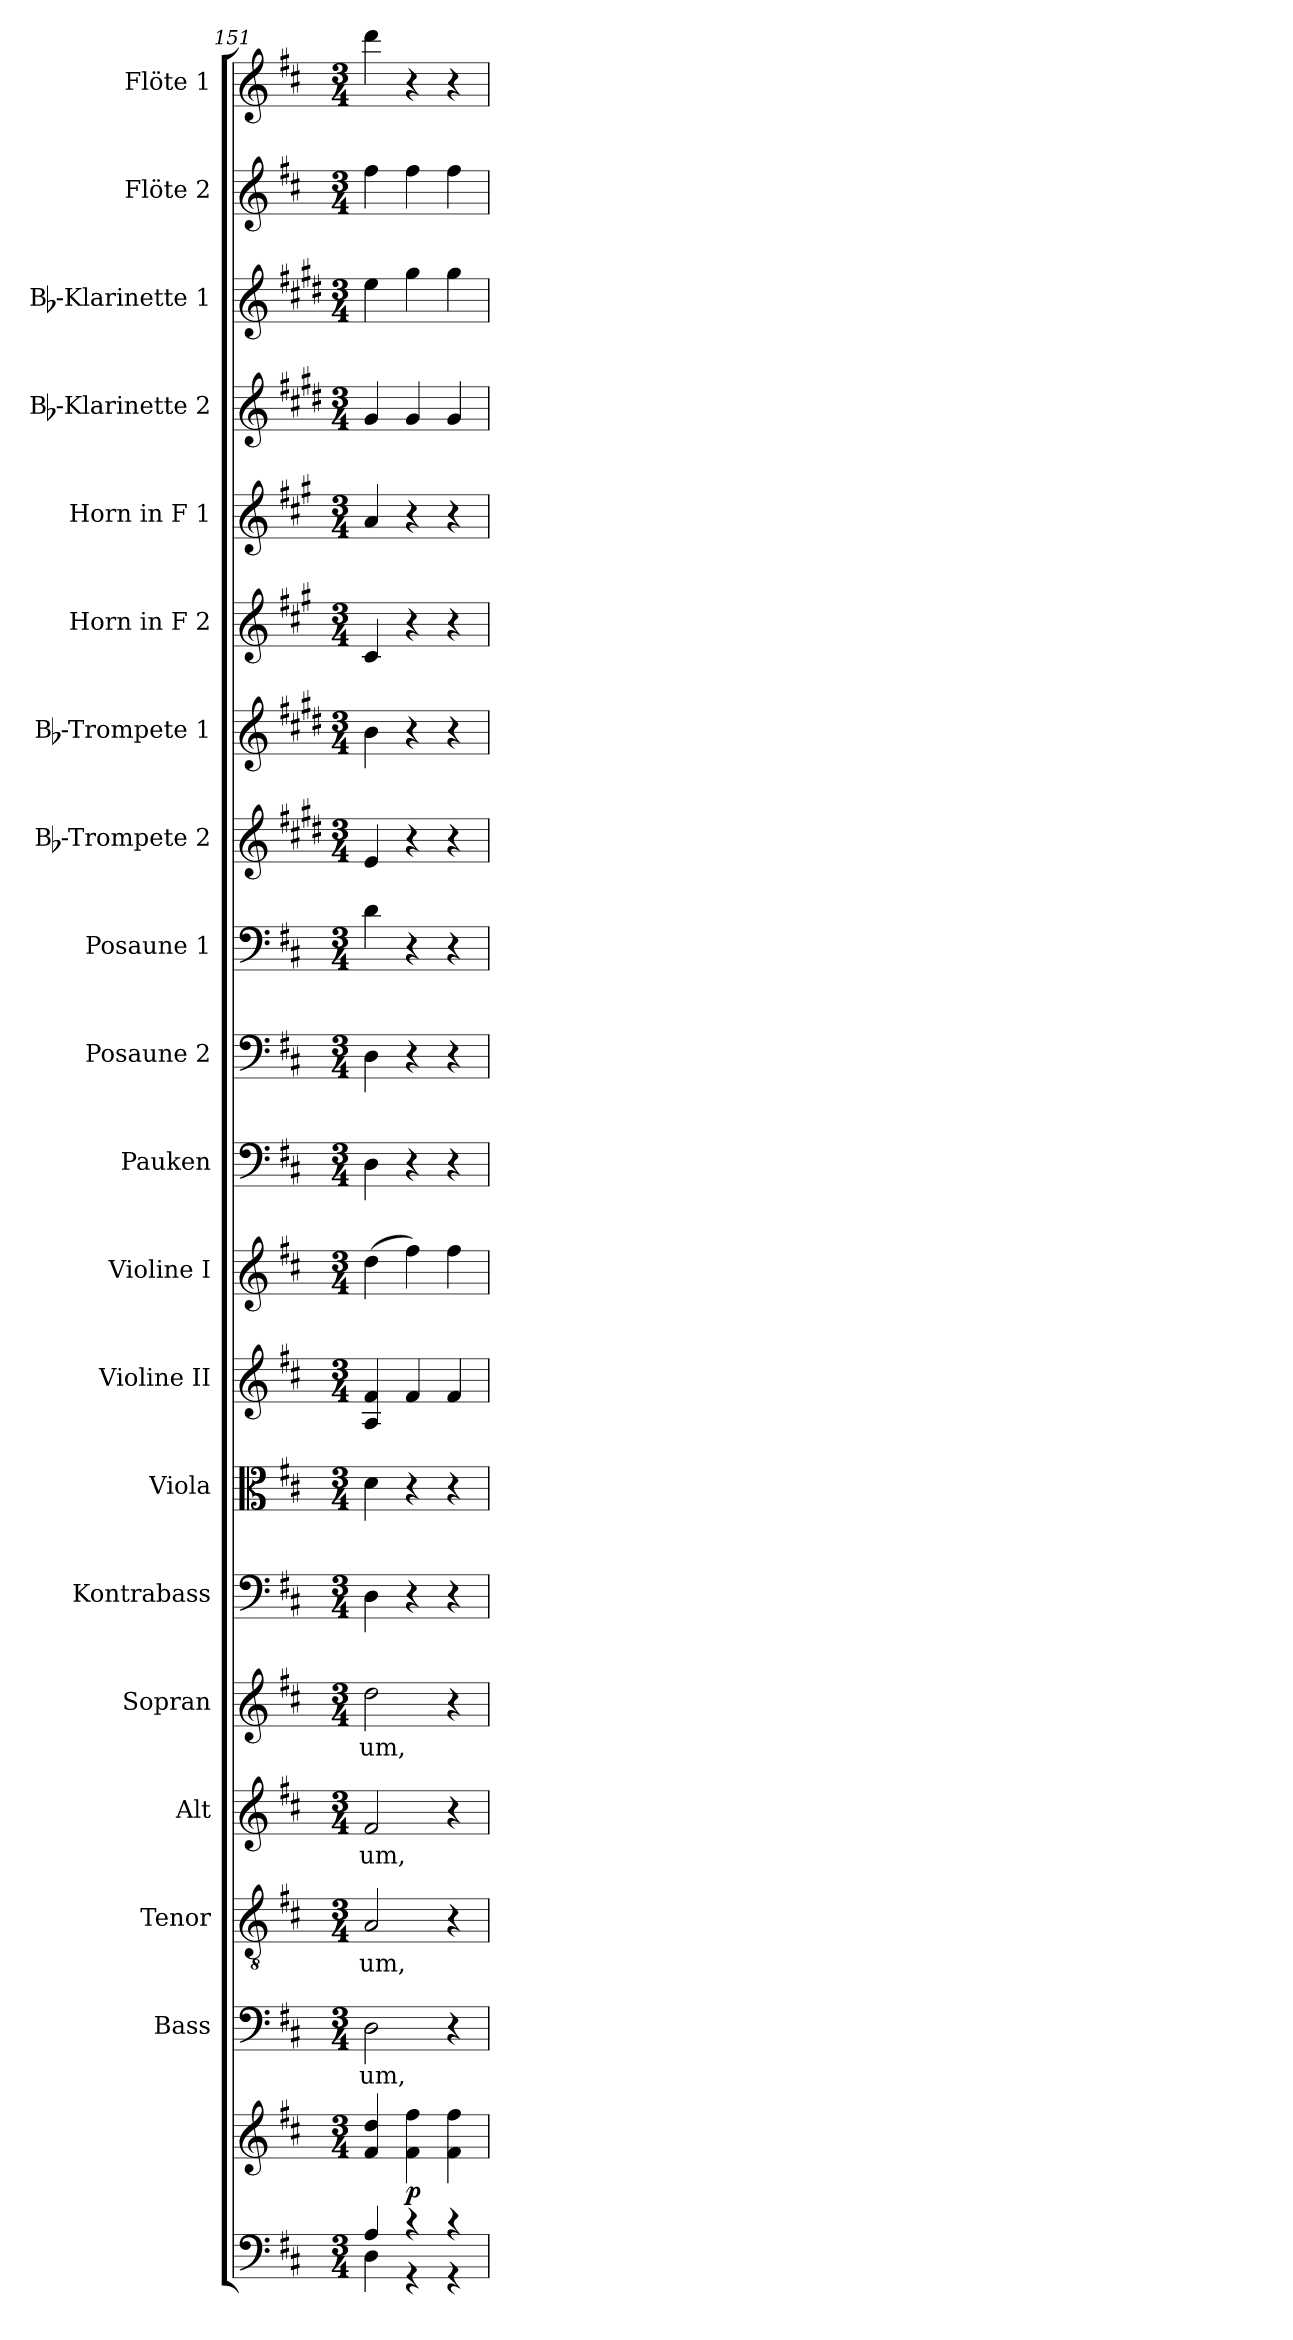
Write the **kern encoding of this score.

**kern	**kern	**dynam	**kern	**text	**kern	**text	**kern	**text	**kern	**text	**kern	**kern	**kern	**kern	**kern	**kern	**kern	**kern	**kern	**kern	**kern	**kern	**kern	**kern	**kern
*part20	*part20	*part20	*part19	*part19	*part18	*part18	*part17	*part17	*part16	*part16	*part15	*part14	*part13	*part12	*part11	*part10	*part9	*part8	*part7	*part6	*part5	*part4	*part3	*part2	*part1
*staff21	*staff20	*staff20/21	*staff19	*staff19	*staff18	*staff18	*staff17	*staff17	*staff16	*staff16	*staff15	*staff14	*staff13	*staff12	*staff11	*staff10	*staff9	*staff8	*staff7	*staff6	*staff5	*staff4	*staff3	*staff2	*staff1
*	*	*	*I"Bass	*	*I"Tenor	*	*I"Alt	*	*I"Sopran	*	*I"Kontrabass	*I"Viola	*I"Violine II	*I"Violine I	*I"Pauken	*I"Posaune 2	*I"Posaune 1	*I"Bb-Trompete 2	*I"Bb-Trompete 1	*I"Horn in F 2	*I"Horn in F 1	*I"Bb-Klarinette 2	*I"Bb-Klarinette 1	*I"Flöte 2	*I"Flöte 1
*	*	*	*I'B.	*	*I'T.	*	*I'A.	*	*I'S.	*	*I'Kb.	*I'Vla.	*I'Vl. II	*I'Vl. I	*I'Pk.	*I'Pos. 2	*I'Pos. 1	*I'Bb Trp. 2	*I'Bb Trp. 1	*	*	*I'Bb Kl. 2	*I'Bb Kl. 1	*I'Fl. 2	*I'Fl. 1
*clefF4	*clefG2	*	*clefF4	*	*clefGv2	*	*clefG2	*	*clefG2	*	*clefF4	*clefC3	*clefG2	*clefG2	*clefF4	*clefF4	*clefF4	*clefG2	*clefG2	*clefG2	*clefG2	*clefG2	*clefG2	*clefG2	*clefG2
*	*	*	*	*	*	*	*	*	*	*	*ITrd7c12	*	*	*	*	*	*	*ITrd1c2	*ITrd1c2	*ITrd4c7	*ITrd4c7	*ITrd1c2	*ITrd1c2	*	*
*k[f#c#]	*k[f#c#]	*	*k[f#c#]	*	*k[f#c#]	*	*k[f#c#]	*	*k[f#c#]	*	*k[f#c#]	*k[f#c#]	*k[f#c#]	*k[f#c#]	*k[f#c#]	*k[f#c#]	*k[f#c#]	*k[f#c#]	*k[f#c#]	*k[f#c#]	*k[f#c#]	*k[f#c#]	*k[f#c#]	*k[f#c#]	*k[f#c#]
*D:	*D:	*	*D:	*	*D:	*	*D:	*	*D:	*	*D:	*D:	*D:	*D:	*D:	*D:	*D:	*D:	*D:	*D:	*D:	*D:	*D:	*D:	*D:
*M3/4	*M3/4	*	*M3/4	*	*M3/4	*	*M3/4	*	*M3/4	*	*M3/4	*M3/4	*M3/4	*M3/4	*M3/4	*M3/4	*M3/4	*M3/4	*M3/4	*M3/4	*M3/4	*M3/4	*M3/4	*M3/4	*M3/4
=151	=151	=151	=151	=151	=151	=151	=151	=151	=151	=151	=151	=151	=151	=151	=151	=151	=151	=151	=151	=151	=151	=151	=151	=151	=151
*^	*	*	*	*	*	*	*	*	*	*	*	*	*	*	*	*	*	*	*	*	*	*	*	*	*
!	!	!	!	!	!LO:LY:b	!	!LO:LY:b	!	!LO:LY:b	!	!LO:LY:b	!	!	!	!	!	!	!	!	!	!	!	!	!	!	!
4A/	4D\	4f#/ 4dd/	.	2D\	-um,	2A/	-um,	2f#/	-um,	2dd\	-um,	4DD\	4d\	4A/ 4f#/	(>4dd\	4D\	4D\	4d\	4d/	4a\	4F#/	4d/	4f#/	4dd\	4ff#\	4ddd\
!	!	!	!LO:DY:b	!	!	!	!	!	!	!	!	!	!	!	!	!	!	!	!	!	!	!	!	!	!	!
4r	4r	4f#\ 4ff#\	p	.	.	.	.	.	.	.	.	4r	4r	4f#/	4ff#\)	4r	4r	4r	4r	4r	4r	4r	4f#/	4ff#\	4ff#\	4r
4r	4r	4f#\ 4ff#\	.	4r	.	4r	.	4r	.	4r	.	4r	4r	4f#/	4ff#\	4r	4r	4r	4r	4r	4r	4r	4f#/	4ff#\	4ff#\	4r
*v	*v	*	*	*	*	*	*	*	*	*	*	*	*	*	*	*	*	*	*	*	*	*	*	*	*	*
=	=	=	=	=	=	=	=	=	=	=	=	=	=	=	=	=	=	=	=	=	=	=	=	=	=
*-	*-	*-	*-	*-	*-	*-	*-	*-	*-	*-	*-	*-	*-	*-	*-	*-	*-	*-	*-	*-	*-	*-	*-	*-	*-
